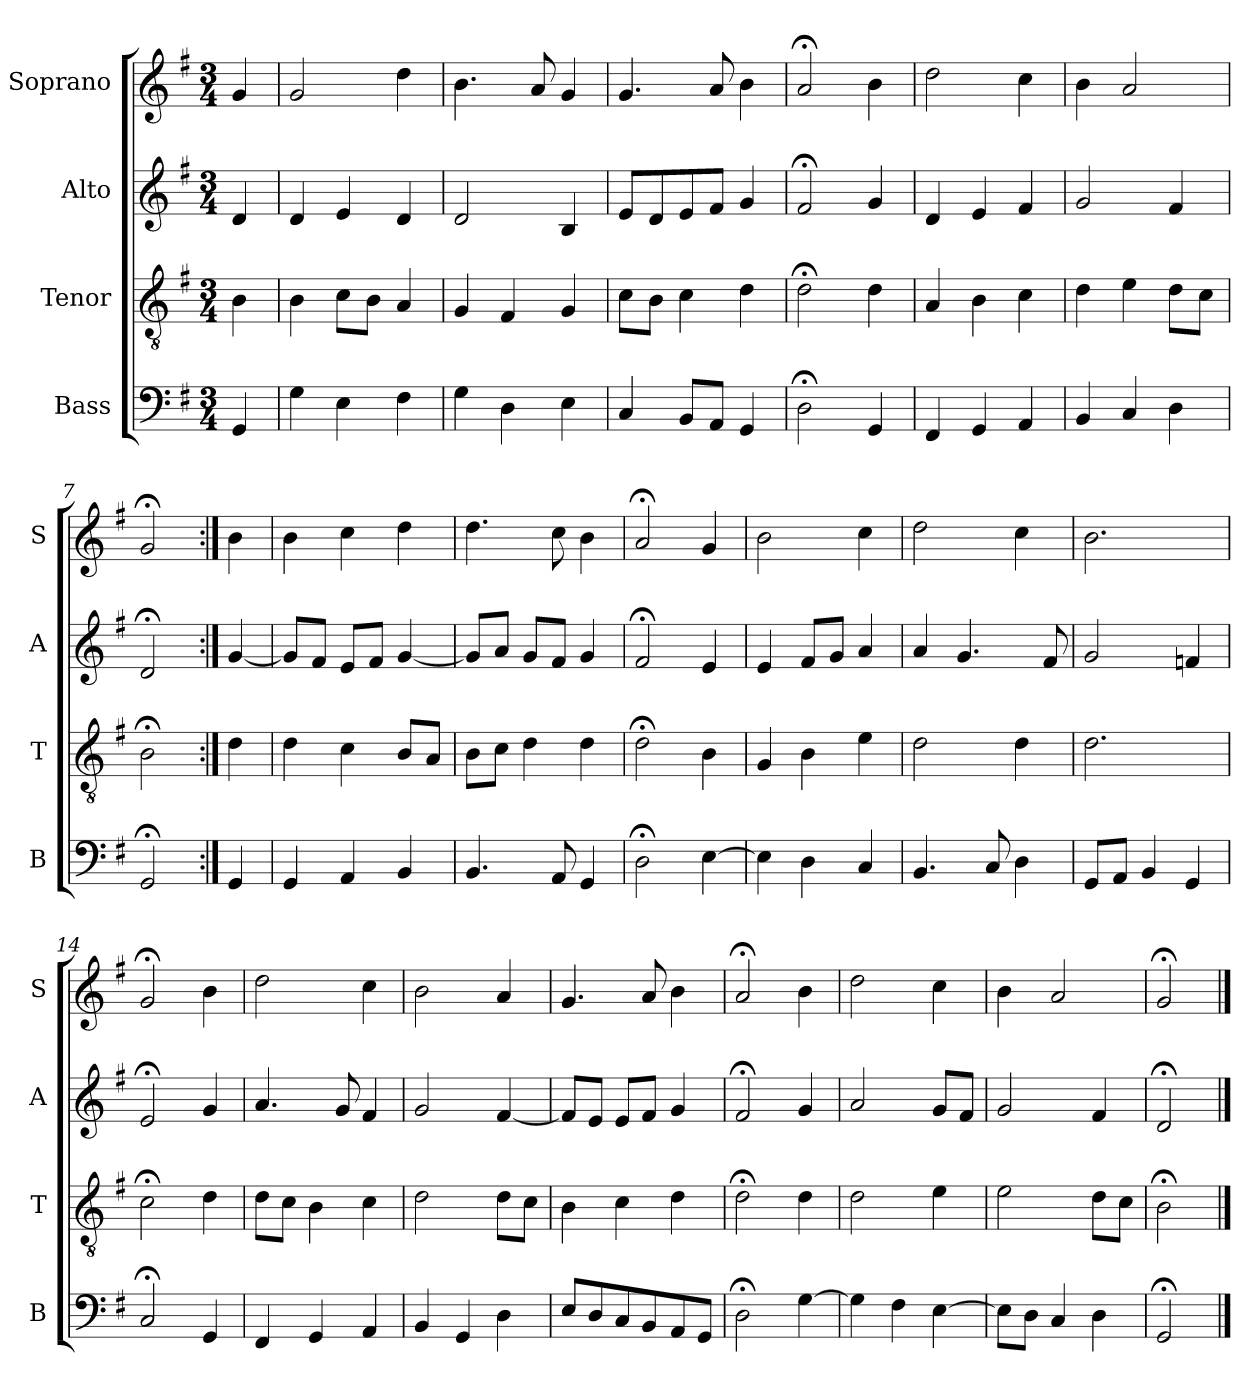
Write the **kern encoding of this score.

**kern	**kern	**kern	**kern
*part4	*part3	*part2	*part1
*staff4	*staff3	*staff2	*staff1
*I"Bass	*I"Tenor	*I"Alto	*I"Soprano
*I'B	*I'T	*I'A	*I'S
*clefF4	*clefGv2	*clefG2	*clefG2
*k[f#]	*k[f#]	*k[f#]	*k[f#]
*G:	*G:	*G:	*G:
*M3/4	*M3/4	*M3/4	*M3/4
*MM100	*MM100	*MM100	*MM100
=	=	=	=
4GG	4B	4d	4g
=1	=1	=1	=1
4G	4B	4d	2g
4E	8cL	4e	.
.	8BJ	.	.
4F#	4A	4d	4dd
=2	=2	=2	=2
4G	4G	2d	4.b
4D	4F#	.	.
.	.	.	8a
4E	4G	4B	4g
=3	=3	=3	=3
4C	8cL	8eL	4.g
.	8BJ	8d	.
8BBL	4c	8e	.
8AAJ	.	8f#J	8a
4GG	4d	4g	4b
=4	=4	=4	=4
2D;<	2d;<	2f#;<	2a;<
4GG	4d	4g	4b
=5	=5	=5	=5
4FF#	4A	4d	2dd
4GG	4B	4e	.
4AA	4c	4f#	4cc
=6	=6	=6	=6
4BB	4d	2g	4b
4C	4e	.	2a
4D	8dL	4f#	.
.	8cJ	.	.
=7	=7	=7	=7
2GG;<	2B;<	2d;<	2g;<
=:|!	=:|!	=:|!	=:|!
4GG	4d	[4g	4b
=8	=8	=8	=8
4GG	4d	8gL]	4b
.	.	8f#J	.
4AA	4c	8eL	4cc
.	.	8f#J	.
4BB	8BL	[4g	4dd
.	8AJ	.	.
=9	=9	=9	=9
4.BB	8BL	8gL]	4.ddi
.	8cJ	8aJ	.
.	4d	8giL	.
8AA	.	8f#iJ	8cci
4GG	4d	4g	4b
=10	=10	=10	=10
2D;<	2d;<	2f#;<	2a;<
[4E	4B	4e	4g
=11	=11	=11	=11
4E]	4G	4e	2b
4D	4B	8f#L	.
.	.	8gJ	.
4C	4e	4a	4cc
=12	=12	=12	=12
4.BB	2d	4a	2dd
.	.	4.g	.
8C	.	.	.
4D	4d	.	4cc
.	.	8f#	.
=13	=13	=13	=13
8GGL	2.d	2g	2.b
8AAJ	.	.	.
4BB	.	.	.
4GG	.	4fn	.
=14	=14	=14	=14
2C;<	2c;<	2e;<	2g;<
4GG	4d	4g	4b
=15	=15	=15	=15
4FF#	8dL	4.a	2ddi
.	8cJ	.	.
4GG	4B	.	.
.	.	8gi	.
4AA	4c	4f#i	4cci
=16	=16	=16	=16
4BB	2d	2g	2b
4GG	.	.	.
4D	8dL	[4f#	4a
.	8cJ	.	.
=17	=17	=17	=17
8EL	4B	8f#L]	4.g
8D	.	8eJ	.
8C	4c	8eL	.
8BB	.	8f#J	8a
8AA	4d	4g	4b
8GGJ	.	.	.
=18	=18	=18	=18
2D;<	2d;<	2f#;<	2a;<
[4G	4d	4g	4b
=19	=19	=19	=19
4G]	2d	2a	2dd
4F#	.	.	.
[4E	4e	8gL	4cc
.	.	8f#J	.
=20	=20	=20	=20
8EL]	2e	2g	4b
8DJ	.	.	.
4C	.	.	2a
4D	8dL	4f#	.
.	8cJ	.	.
=21	=21	=21	=21
2GG;<	2B;<	2d;<	2g;<
==	==	==	==
*-	*-	*-	*-
